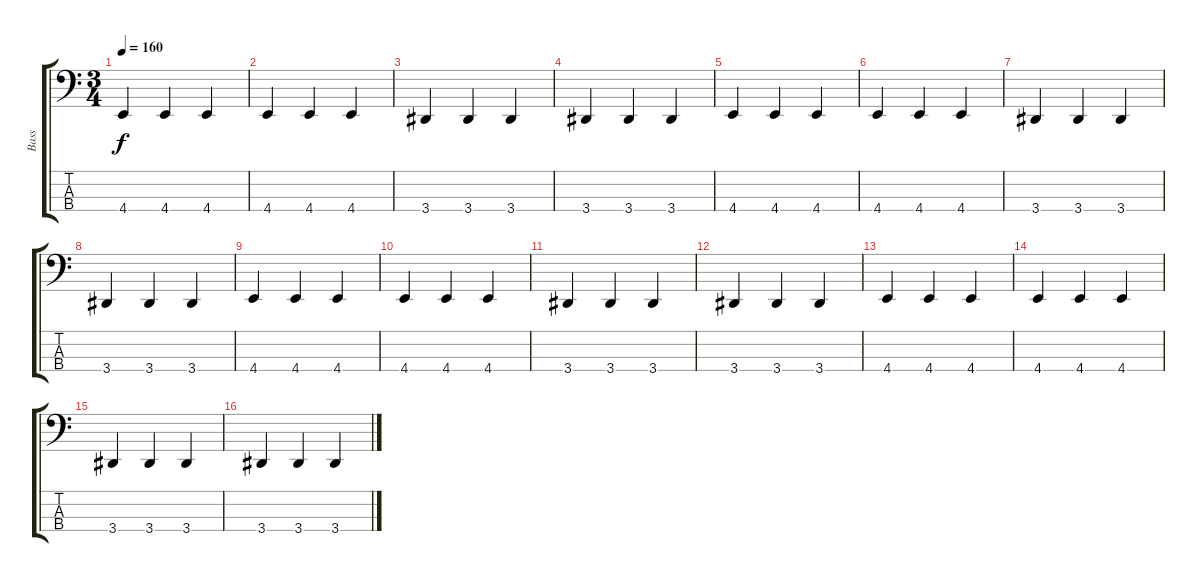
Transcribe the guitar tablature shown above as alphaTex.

\track ("Bass" "Bass") {instrument electricbasspick}
\staff {score tabs}
\tuning (F2 C2 G1 C1) {hide}
\ts (3 4)
\tempo 160
\clef f4
\ks c
4.4.4{dy f} 4.4.4 4.4.4 |
4.4.4 4.4.4 4.4.4 |
3.4.4 3.4.4 3.4.4 |
3.4.4 3.4.4 3.4.4 |
4.4.4 4.4.4 4.4.4 |
4.4.4 4.4.4 4.4.4 |
3.4.4 3.4.4 3.4.4 |
3.4.4 3.4.4 3.4.4 |
4.4.4 4.4.4 4.4.4 |
4.4.4 4.4.4 4.4.4 |
3.4.4 3.4.4 3.4.4 |
3.4.4 3.4.4 3.4.4 |
4.4.4 4.4.4 4.4.4 |
4.4.4 4.4.4 4.4.4 |
3.4.4 3.4.4 3.4.4 |
3.4.4 3.4.4 3.4.4
